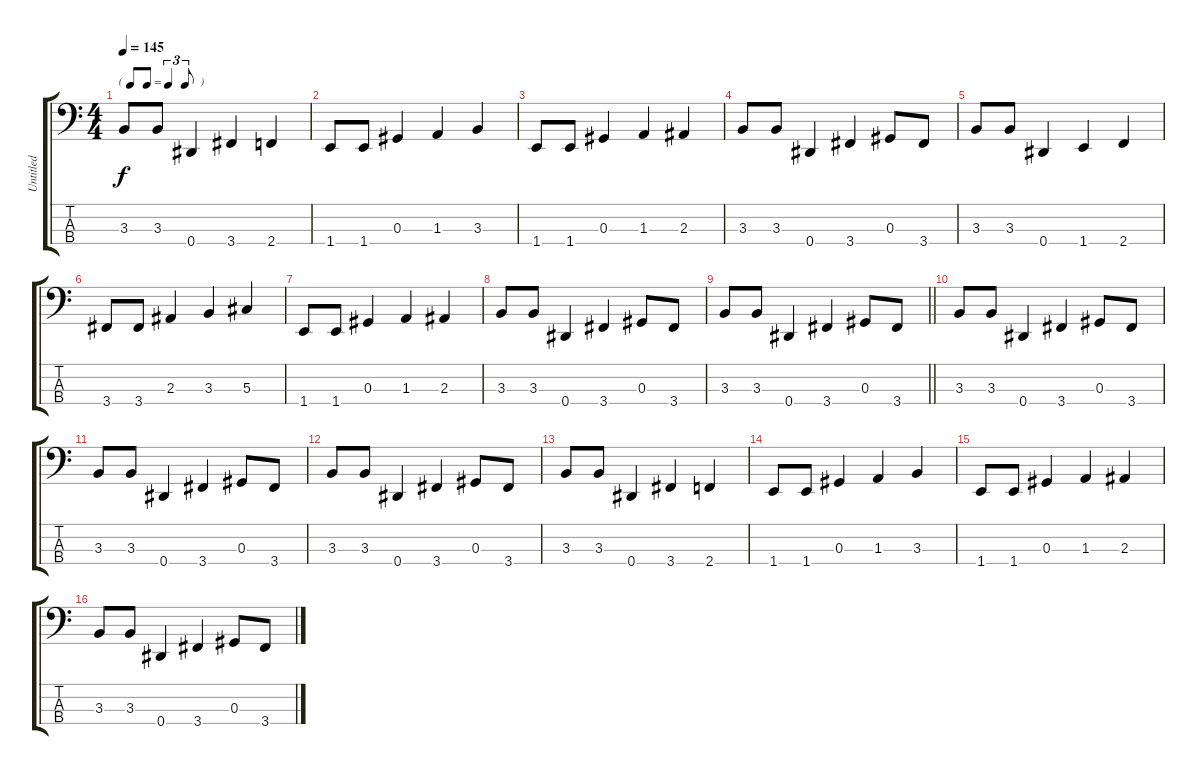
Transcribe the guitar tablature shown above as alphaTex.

\track ("Untitled" "Untitled") {instrument electricbassfinger}
\staff {score tabs}
\tuning (Gb2 Db2 Ab1 Eb1) {hide}
\ts (4 4)
\tf triplet8th
\tempo 145
\clef f4
\ks c
3.3.8{dy f} 3.3.8 0.4.4 3.4.4 2.4.4 |
1.4.8 1.4.8 0.3.4 1.3.4 3.3.4 |
1.4.8 1.4.8 0.3.4 1.3.4 2.3.4 |
3.3.8 3.3.8 0.4.4 3.4.4 0.3.8 3.4.8 |
3.3.8 3.3.8 0.4.4 1.4.4 2.4.4 |
3.4.8 3.4.8 2.3.4 3.3.4 5.3.4 |
1.4.8 1.4.8 0.3.4 1.3.4 2.3.4 |
3.3.8 3.3.8 0.4.4 3.4.4 0.3.8 3.4.8 |
\barLineRight lightlight
3.3.8 3.3.8 0.4.4 3.4.4 0.3.8 3.4.8 |
3.3.8 3.3.8 0.4.4 3.4.4 0.3.8 3.4.8 |
3.3.8 3.3.8 0.4.4 3.4.4 0.3.8 3.4.8 |
3.3.8 3.3.8 0.4.4 3.4.4 0.3.8 3.4.8 |
3.3.8 3.3.8 0.4.4 3.4.4 2.4.4 |
1.4.8 1.4.8 0.3.4 1.3.4 3.3.4 |
1.4.8 1.4.8 0.3.4 1.3.4 2.3.4 |
3.3.8 3.3.8 0.4.4 3.4.4 0.3.8 3.4.8
